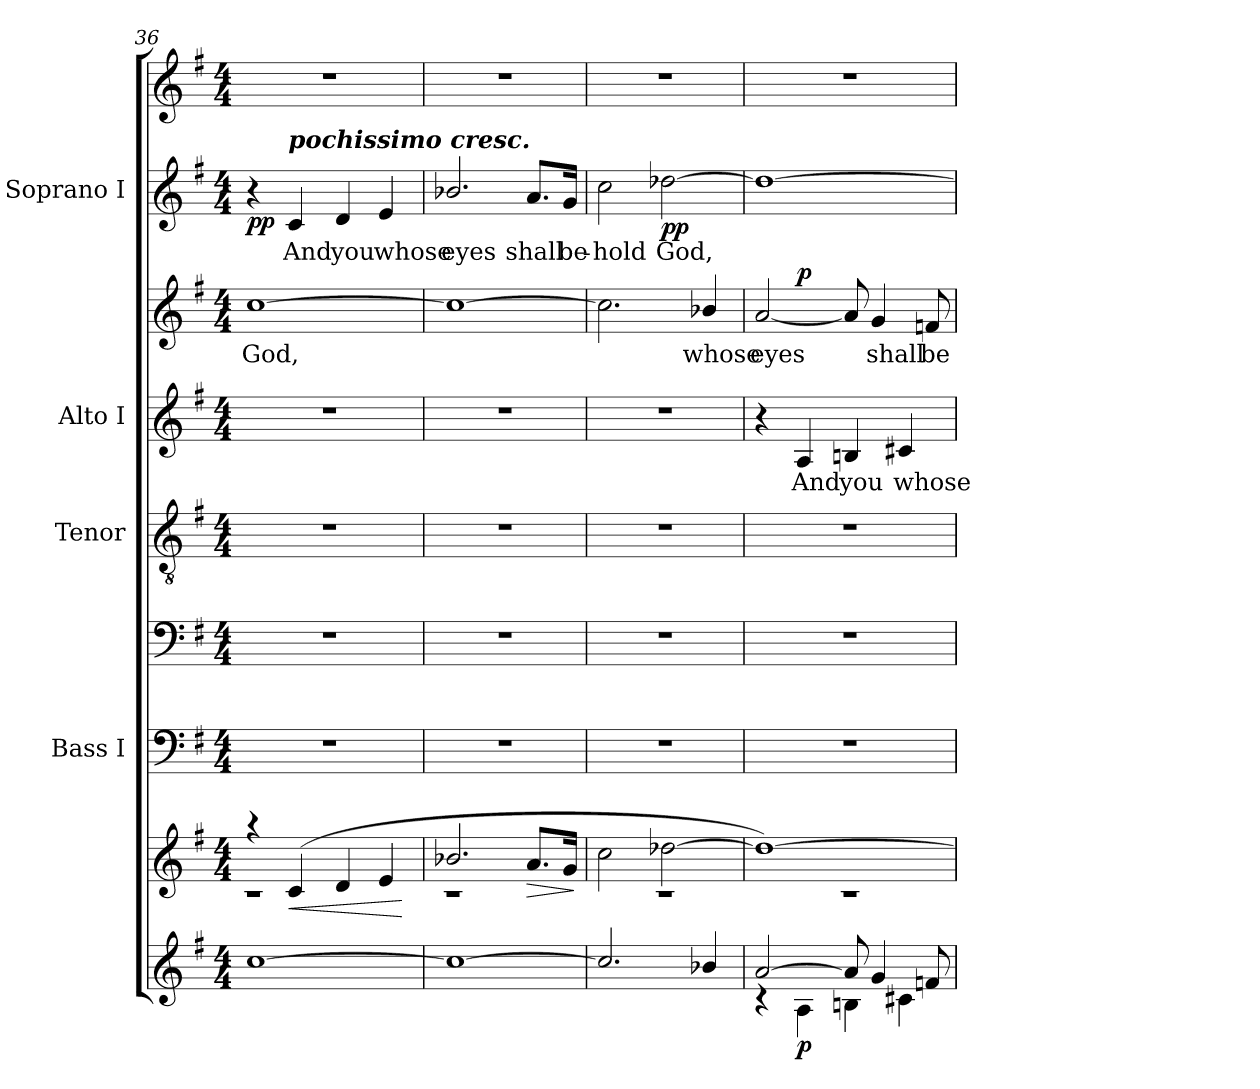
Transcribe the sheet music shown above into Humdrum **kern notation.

**kern	**kern	**dynam	**kern	**kern	**kern	**kern	**text	**kern	**text	**dynam	**kern	**text	**kern	**dynam
*part5	*part5	*part5	*part4	*part4	*part3	*part2	*part2	*part2	*part2	*part2	*part1	*part1	*part1	*part1
*staff9	*staff8	*staff8/9	*staff7	*staff6	*staff5	*staff4	*staff4	*staff3	*staff3	*staff3/4	*staff2	*staff2	*staff1	*staff1/2
*	*	*	*I"Bass I	*	*I"Tenor	*I"Alto I	*	*	*	*	*I"Soprano I	*	*	*
*	*	*	*I'B	*	*I'T	*I'A	*	*	*	*	*I'S	*	*	*
*clefG2	*clefG2	*	*clefF4	*clefF4	*clefGv2	*clefG2	*	*clefG2	*	*	*clefG2	*	*clefG2	*
*k[f#]	*k[f#]	*	*k[f#]	*k[f#]	*k[f#]	*k[f#]	*	*k[f#]	*	*	*k[f#]	*	*k[f#]	*
*G:	*G:	*	*G:	*G:	*G:	*G:	*	*G:	*	*	*G:	*	*G:	*
*M4/4	*M4/4	*	*M4/4	*M4/4	*M4/4	*M4/4	*	*M4/4	*	*	*M4/4	*	*M4/4	*
=36	=36	=36	=36	=36	=36	=36	=36	=36	=36	=36	=36	=36	=36	=36
*^	*^	*	*	*	*	*	*	*	*	*	*	*	*	*
!	!	!	!	!LO:DY:b	!	!	!	!	!	!	!LO:LY:b	!	!	!	!	!LO:DY:b=2
[1cc	1ryy	4raa	1rc	pp	1r	1r	1r	1r	.	[1cc	God,	.	4r	.	1r	pp
!	!	!	!	!	!	!	!	!	!	!	!	!	!LO:TX:a:Bi:t=pochissimo cresc.	!	!	!
!	!	!	!	!LO:HP:b	!	!	!	!	!	!	!	!	!	!LO:LY:b	!	!
.	.	(<4c/	.	<	.	.	.	.	.	.	.	.	4c/	And	.	.
!	!	!	!	!	!	!	!	!	!	!	!	!	!	!LO:LY:b	!	!
.	.	4d/	.	.	.	.	.	.	.	.	.	.	4d/	you	.	.
!	!	!	!	!	!	!	!	!	!	!	!	!	!	!LO:LY:b	!	!
.	.	4e/	.	.	.	.	.	.	.	.	.	.	4e/	whose	.	.
*v	*v	*	*	*	*	*	*	*	*	*	*	*	*	*	*	*
*	*v	*v	*	*	*	*	*	*	*	*	*	*	*	*	*
.	.	[	.	.	.	.	.	.	.	.	.	.	.	.
=37	=37	=37	=37	=37	=37	=37	=37	=37	=37	=37	=37	=37	=37	=37
*^	*^	*	*	*	*	*	*	*	*	*	*	*	*	*
!	!	!	!	!	!	!	!	!	!	!	!	!	!	!LO:LY:b	!	!
1cc_	1ryy	2.b-X/	1rc	.	1r	1r	1r	1r	.	1cc_	.	.	2.b-X/	eyes	1r	.
!	!	!	!	!LO:HP:b	!	!	!	!	!	!	!	!	!	!LO:LY:b	!	!
.	.	8.a/L	.	>	.	.	.	.	.	.	.	.	8.a/L	shall	.	.
!	!	!	!	!	!	!	!	!	!	!	!	!	!	!LO:LY:b	!	!
.	.	16g/Jk	.	.	.	.	.	.	.	.	.	.	16g/Jk	be-	.	.
*v	*v	*	*	*	*	*	*	*	*	*	*	*	*	*	*	*
*	*v	*v	*	*	*	*	*	*	*	*	*	*	*	*	*
.	.	]	.	.	.	.	.	.	.	.	.	.	.	.
=38	=38	=38	=38	=38	=38	=38	=38	=38	=38	=38	=38	=38	=38	=38
*^	*^	*	*	*	*	*	*	*	*	*	*	*	*	*
!	!	!	!	!	!	!	!	!	!	!	!	!	!	!LO:LY:b	!	!
2.cc/]	1ryy	2cc\	1rc	.	1r	1r	1r	1r	.	2.cc\]	.	.	2cc\	-hold	1r	.
!	!	!	!	!	!	!	!	!	!	!	!	!	!	!LO:LY:b	!	!LO:DY:b=2
.	.	[<2dd-X\	.	.	.	.	.	.	.	.	.	.	[2dd-X\	God,	.	pp
!	!	!	!	!	!	!	!	!	!	!	!LO:LY:b	!	!	!	!	!
4b-X/	.	.	.	.	.	.	.	.	.	4b-X/	whose	.	.	.	.	.
=39	=39	=39	=39	=39	=39	=39	=39	=39	=39	=39	=39	=39	=39	=39	=39	=39
!	!	!	!	!	!	!	!	!	!	!	!LO:LY:b	!	!	!	!	!
[>2a/	4rc	1dd-_)	1rc	.	1r	1r	1r	4r	.	[2a/	eyes	.	1dd-_	.	1r	.
!	!	!	!	!LO:DY:b=2	!	!	!	!	!LO:LY:b	!	!	!LO:DY:b=2	!	!	!	!
.	4A\	.	.	p	.	.	.	4A/	-And	.	.	p	.	.	.	.
!	!	!	!	!	!	!	!	!	!LO:LY:b	!	!	!	!	!	!	!
8a/]	4Bn\	.	.	.	.	.	.	4Bn/	you	8a/]	.	.	.	.	.	.
!	!	!	!	!	!	!	!	!	!	!	!LO:LY:b	!	!	!	!	!
4g/	.	.	.	.	.	.	.	.	.	4g/	shall	.	.	.	.	.
!	!	!	!	!	!	!	!	!	!LO:LY:b	!	!	!	!	!	!	!
.	4c#X\	.	.	.	.	.	.	4c#X/	whose	.	.	.	.	.	.	.
!	!	!	!	!	!	!	!	!	!	!	!LO:LY:b	!	!	!	!	!
8fn/	.	.	.	.	.	.	.	.	.	8fn/	be-	.	.	.	.	.
*v	*v	*	*	*	*	*	*	*	*	*	*	*	*	*	*	*
*	*v	*v	*	*	*	*	*	*	*	*	*	*	*	*	*
=	=	=	=	=	=	=	=	=	=	=	=	=	=	=
*-	*-	*-	*-	*-	*-	*-	*-	*-	*-	*-	*-	*-	*-	*-
